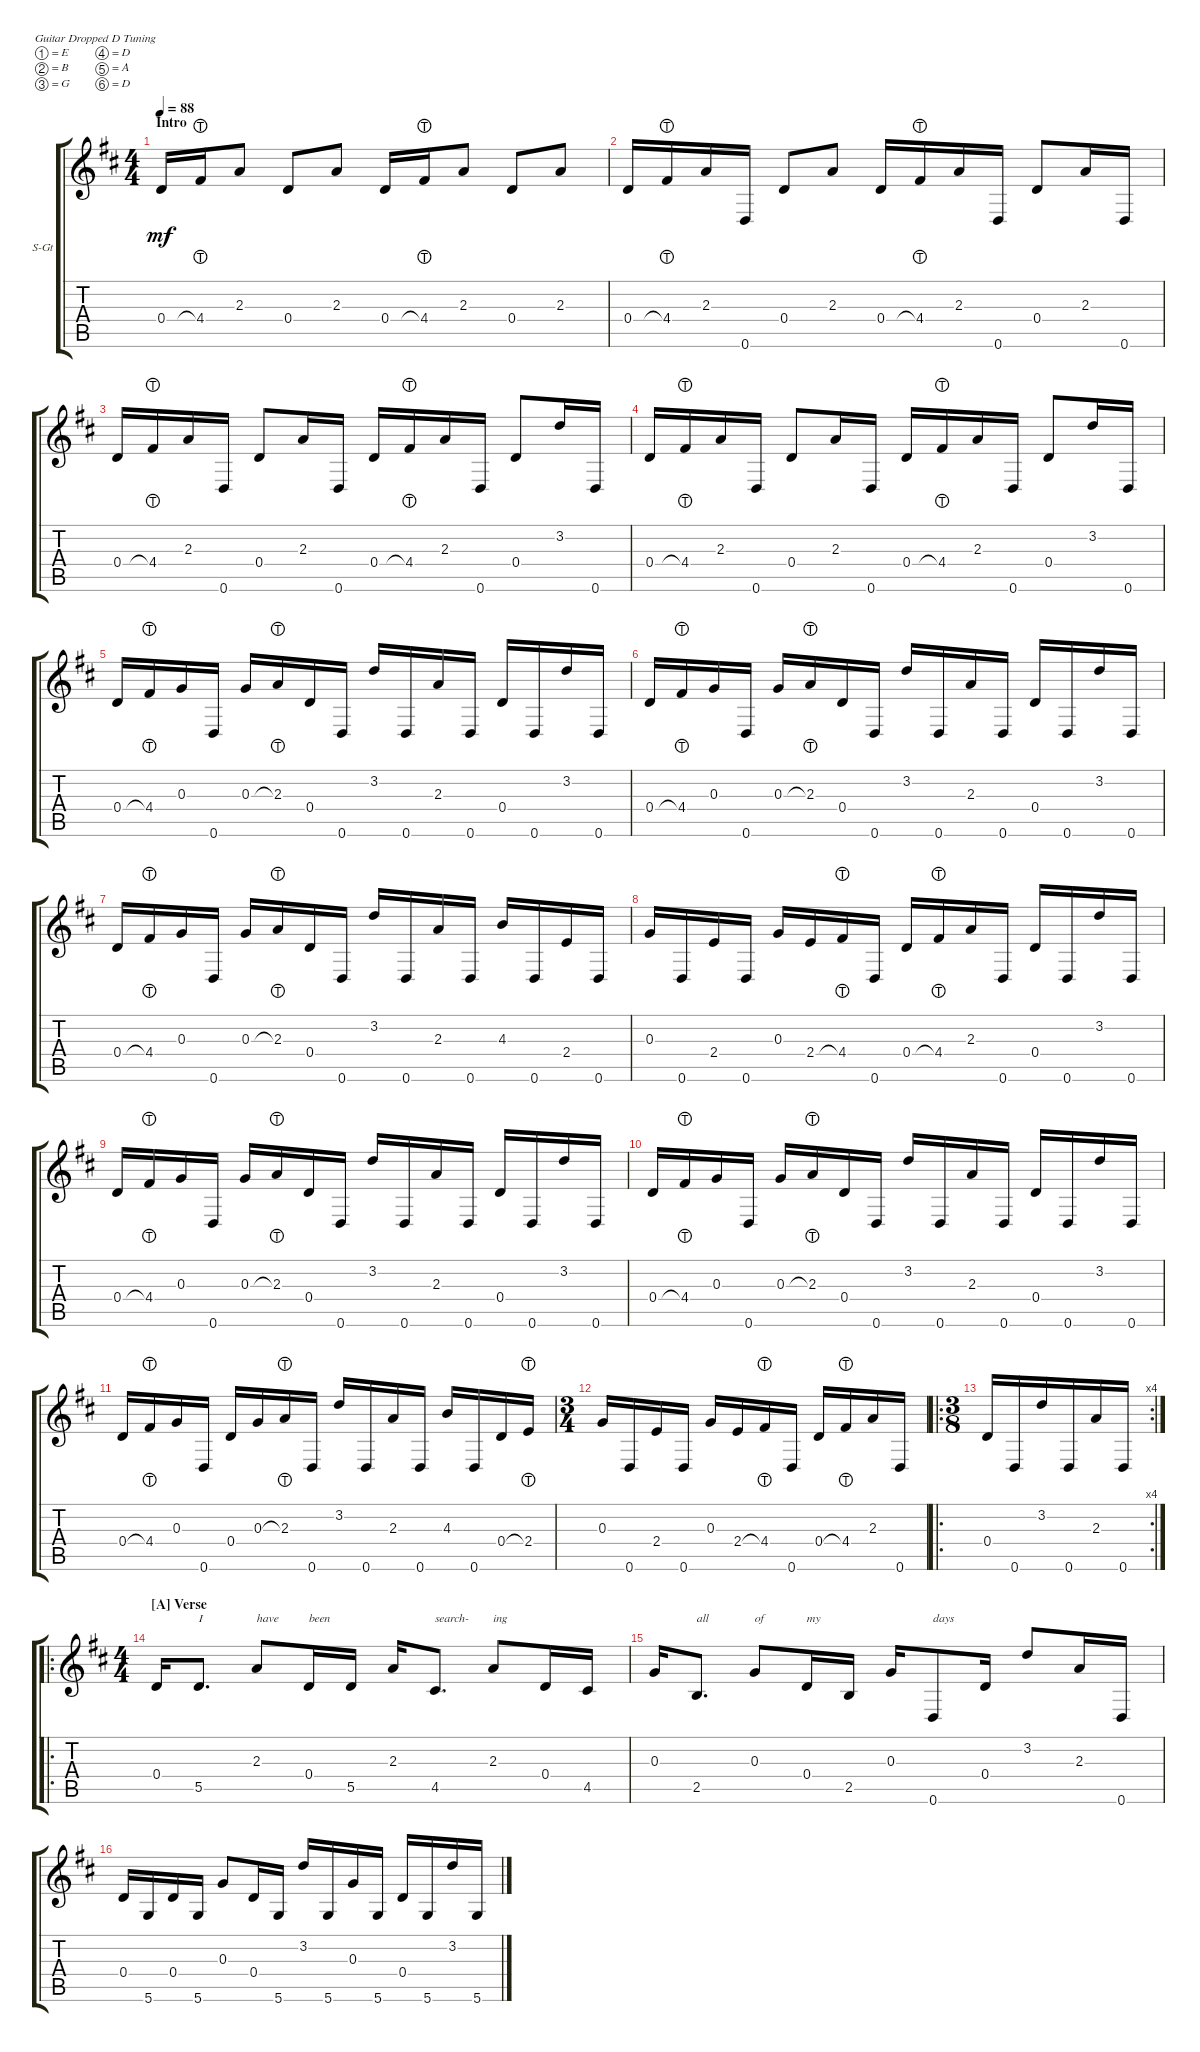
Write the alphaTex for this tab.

\defaultSystemsLayout 4
\bracketExtendMode groupsimilarinstruments
\firstSystemTrackNameOrientation horizontal
\otherSystemsTrackNameOrientation horizontal
\track ("Steel Guitar" "S-Gt") {instrument acousticguitarsteel}
\staff {score tabs}
\tuning (E4 B3 G3 D3 A2 D2)
\ts (4 4)
\section ("" "Intro")
\tempo 88
\clef g2
\scale
0.349308
\ks d
0.4.16{dy mf instrument acousticguitarsteel} 4.4{lht}.16 2.3.8 0.4.8 2.3.8 0.4.16 4.4{lht}.16 2.3.8 0.4.8 2.3.8 |
\scale
0.317359 0.4.16 4.4{lht}.16 2.3.16 0.6.16 0.4.8 2.3.8 0.4.16 4.4{lht}.16 2.3.16 0.6.16 0.4.8 2.3.16 0.6.16 |
\scale
0.333333 0.4.16 4.4{lht}.16 2.3.16 0.6.16 0.4.8 2.3.16 0.6.16 0.4.16 4.4{lht}.16 2.3.16 0.6.16 0.4.8 3.2.16 0.6.16 |
\scale
0.313313 0.4.16 4.4{lht}.16 2.3.16 0.6.16 0.4.8 2.3.16 0.6.16 0.4.16 4.4{lht}.16 2.3.16 0.6.16 0.4.8 3.2.16 0.6.16 |
\scale
0.343343 0.4.16 4.4{lht}.16 0.3.16 0.6.16 0.3.16 2.3{lht}.16 0.4.16 0.6.16 3.2.16 0.6.16 2.3.16 0.6.16 0.4.16 0.6.16 3.2.16 0.6.16 |
\scale
0.343343 0.4.16 4.4{lht}.16 0.3.16 0.6.16 0.3.16 2.3{lht}.16 0.4.16 0.6.16 3.2.16 0.6.16 2.3.16 0.6.16 0.4.16 0.6.16 3.2.16 0.6.16 |
\scale
0.333333 0.4.16 4.4{lht}.16 0.3.16 0.6.16 0.3.16 2.3{lht}.16 0.4.16 0.6.16 3.2.16 0.6.16 2.3.16 0.6.16 4.3.16 0.6.16 2.4.16 0.6.16 |
\scale
0.333333 0.3.16 0.6.16 2.4.16 0.6.16 0.3.16 2.4.16 4.4{lht}.16 0.6.16 0.4.16 4.4{lht}.16 2.3.16 0.6.16 0.4.16 0.6.16 3.2.16 0.6.16 |
\scale
0.333333 0.4.16 4.4{lht}.16 0.3.16 0.6.16 0.3.16 2.3{lht}.16 0.4.16 0.6.16 3.2.16 0.6.16 2.3.16 0.6.16 0.4.16 0.6.16 3.2.16 0.6.16 |
\scale
0.414943 0.4.16 4.4{lht}.16 0.3.16 0.6.16 0.3.16 2.3{lht}.16 0.4.16 0.6.16 3.2.16 0.6.16 2.3.16 0.6.16 0.4.16 0.6.16 3.2.16 0.6.16 |
\scale
0.294535 0.4.16 4.4{lht}.16 0.3.16 0.6.16 0.4.16 0.3.16 2.3{lht}.16 0.6.16 3.2.16 0.6.16 2.3.16 0.6.16 4.3.16 0.6.16 0.4.16 2.4{lht}.16 |
\ts (3 4)
\scale
0.32202 0.3.16 0.6.16 2.4.16 0.6.16 0.3.16 2.4.16 4.4{lht}.16 0.6.16 0.4.16 4.4{lht}.16 2.3.16 0.6.16 |
\ro
\rc 4
\ts (3 8)
\scale
0.261906 0.4.16 0.6.16 3.2.16 0.6.16 2.3.16 0.6.16 |
\ro
\ts (4 4)
\section ("A" "Verse")
\scale
0.409956 0.4.16 5.5.8{d txt "I "} 2.3.8{txt "have"} 0.4.16{txt "been"} 5.5.16 2.3.16 4.5.8{d txt "search-"} 2.3.8{txt "ing"} 0.4.16 4.5.16 |
\scale
0.297218 0.3.16 2.5.8{d txt "all"} 0.3.8{txt "of"} 0.4.16{txt "my "} 2.5.16 0.3.16 0.6.8{txt "days"} 0.4.16 3.2.8 2.3.16 0.6.16 |
\scale
0.354614 0.4.16 5.6.16 0.4.16 5.6.16 0.3.8 0.4.16 5.6.16 3.2.16 5.6.16 0.3.16 5.6.16 0.4.16 5.6.16 3.2.16 5.6.16
